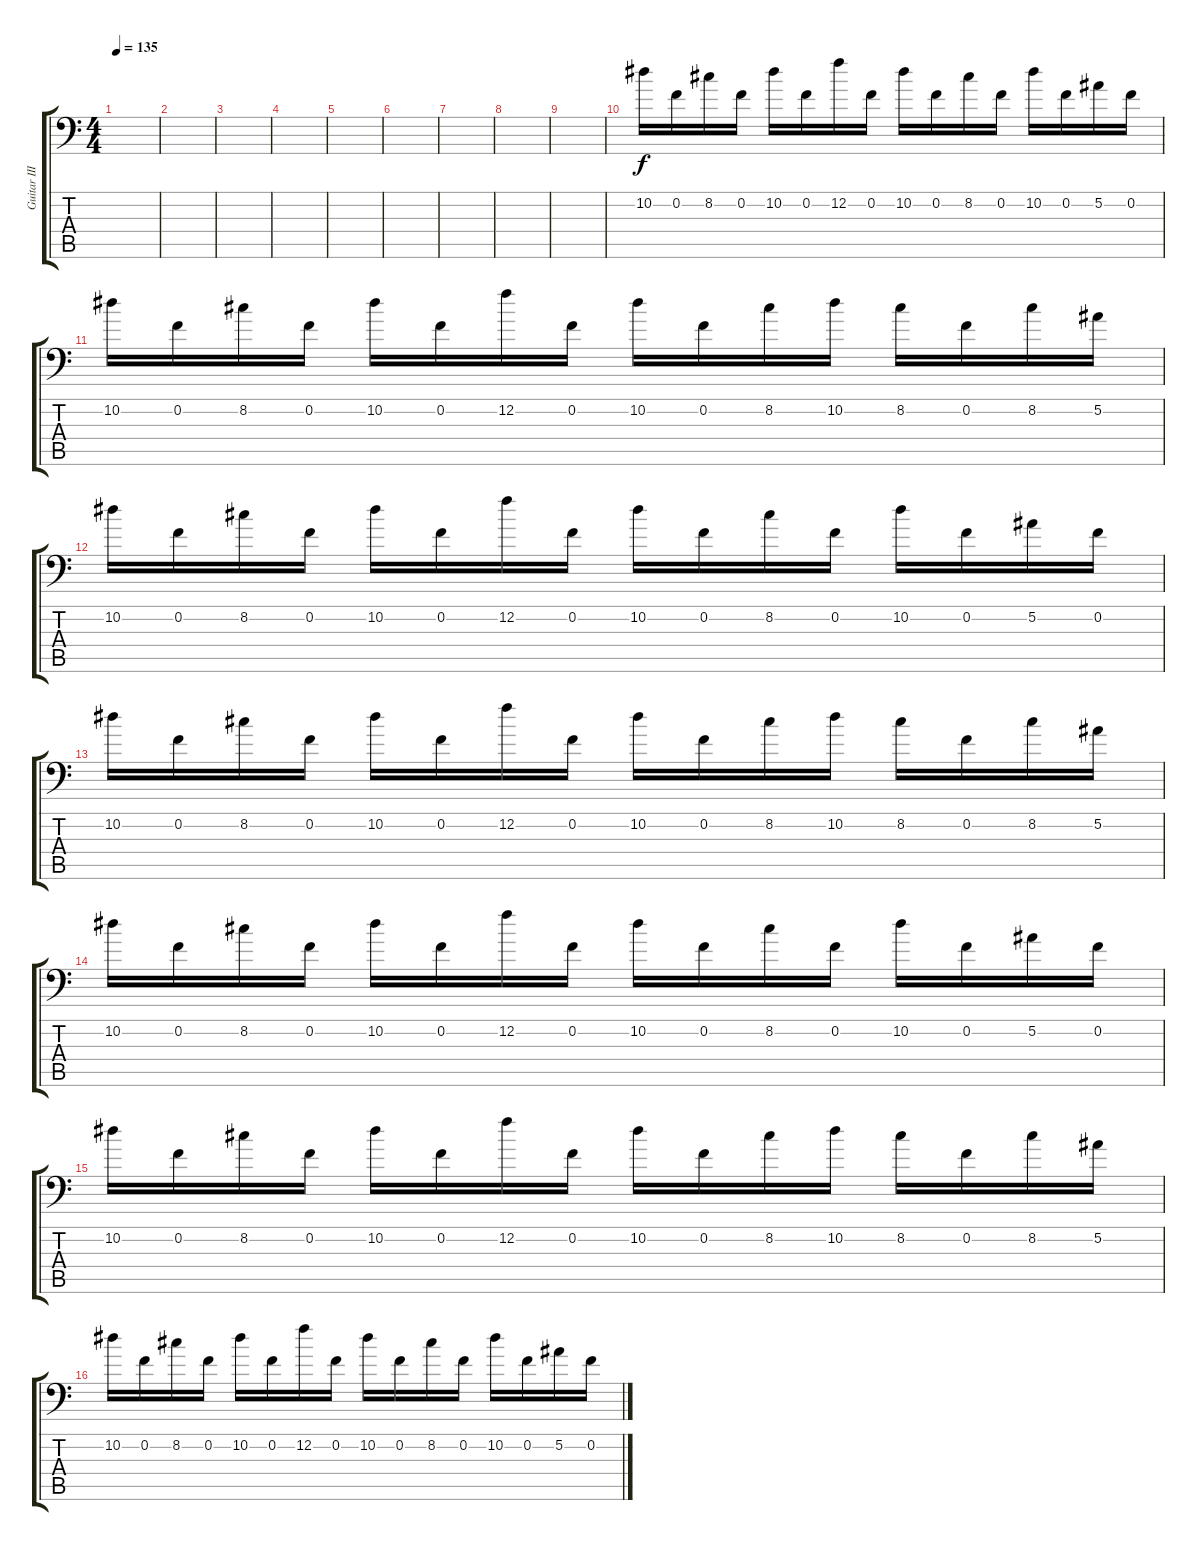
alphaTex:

\track ("Guitar III" "Guitar III") {instrument distortionguitar}
\staff {score tabs}
\tuning (Bb3 F3 Db3 Ab2 Eb2 Bb1) {hide}
\ts (4 4)
\tempo 135
\clef f4
\ks c
|
|
|
|
|
|
|
|
|
10.2.16 0.2.16 8.2.16 0.2.16 10.2.16 0.2.16 12.2.16 0.2.16 10.2.16 0.2.16 8.2.16 0.2.16 10.2.16 0.2.16 5.2.16 0.2.16 |
10.2.16 0.2.16 8.2.16 0.2.16 10.2.16 0.2.16 12.2.16 0.2.16 10.2.16 0.2.16 8.2.16 10.2.16 8.2.16 0.2.16 8.2.16 5.2.16 |
10.2.16 0.2.16 8.2.16 0.2.16 10.2.16 0.2.16 12.2.16 0.2.16 10.2.16 0.2.16 8.2.16 0.2.16 10.2.16 0.2.16 5.2.16 0.2.16 |
10.2.16 0.2.16 8.2.16 0.2.16 10.2.16 0.2.16 12.2.16 0.2.16 10.2.16 0.2.16 8.2.16 10.2.16 8.2.16 0.2.16 8.2.16 5.2.16 |
10.2.16 0.2.16 8.2.16 0.2.16 10.2.16 0.2.16 12.2.16 0.2.16 10.2.16 0.2.16 8.2.16 0.2.16 10.2.16 0.2.16 5.2.16 0.2.16 |
10.2.16 0.2.16 8.2.16 0.2.16 10.2.16 0.2.16 12.2.16 0.2.16 10.2.16 0.2.16 8.2.16 10.2.16 8.2.16 0.2.16 8.2.16 5.2.16 |
10.2.16 0.2.16 8.2.16 0.2.16 10.2.16 0.2.16 12.2.16 0.2.16 10.2.16 0.2.16 8.2.16 0.2.16 10.2.16 0.2.16 5.2.16 0.2.16
